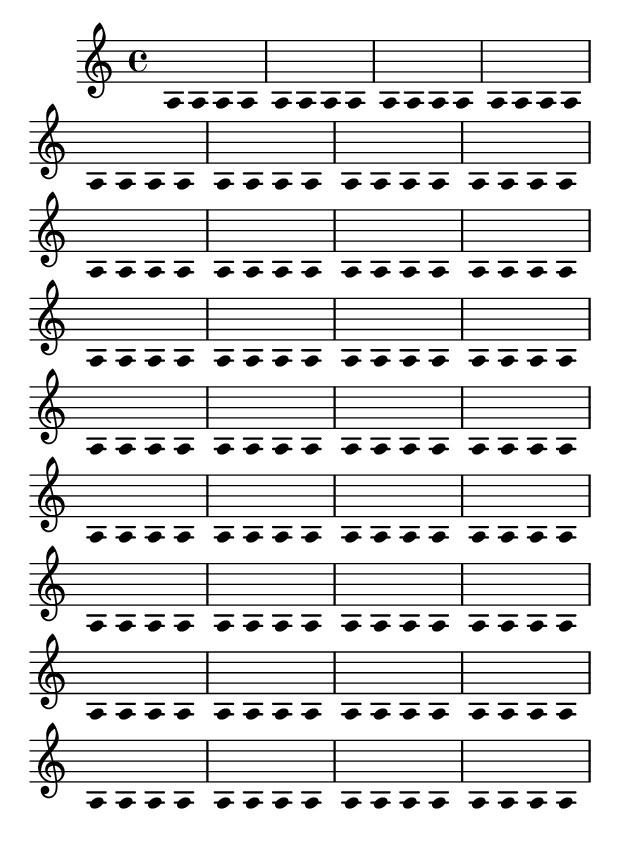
\version "2.13.36"

\header {
  texidoc = "Stems with overridden 'length should not confuse height estimation.
This example should fit snugly on one page.
"
}

#(define (assert-single-page layout props arg)
   (if (and (= (chain-assoc-get 'page:page-number props -1)
               (ly:output-def-lookup layout 'first-page-number))
            (chain-assoc-get 'page:last? props -1))
       (interpret-markup layout props arg)
       (ly:error "failed to fit test on single page")))

\paper {
  #(set-paper-size "a6")
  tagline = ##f
  system-system-spacing = #'((padding . 1.2))
  oddHeaderMarkup = \markup \on-the-fly #assert-single-page \null
}

\book {
  \score {
    \new Voice {
      \voiceTwo
      \override Stem #'length = #0
      \repeat unfold 144 a4
    }
    \layout {
      \context {
        \Score
        \remove "Bar_number_engraver"
      }
    }
  }
}
